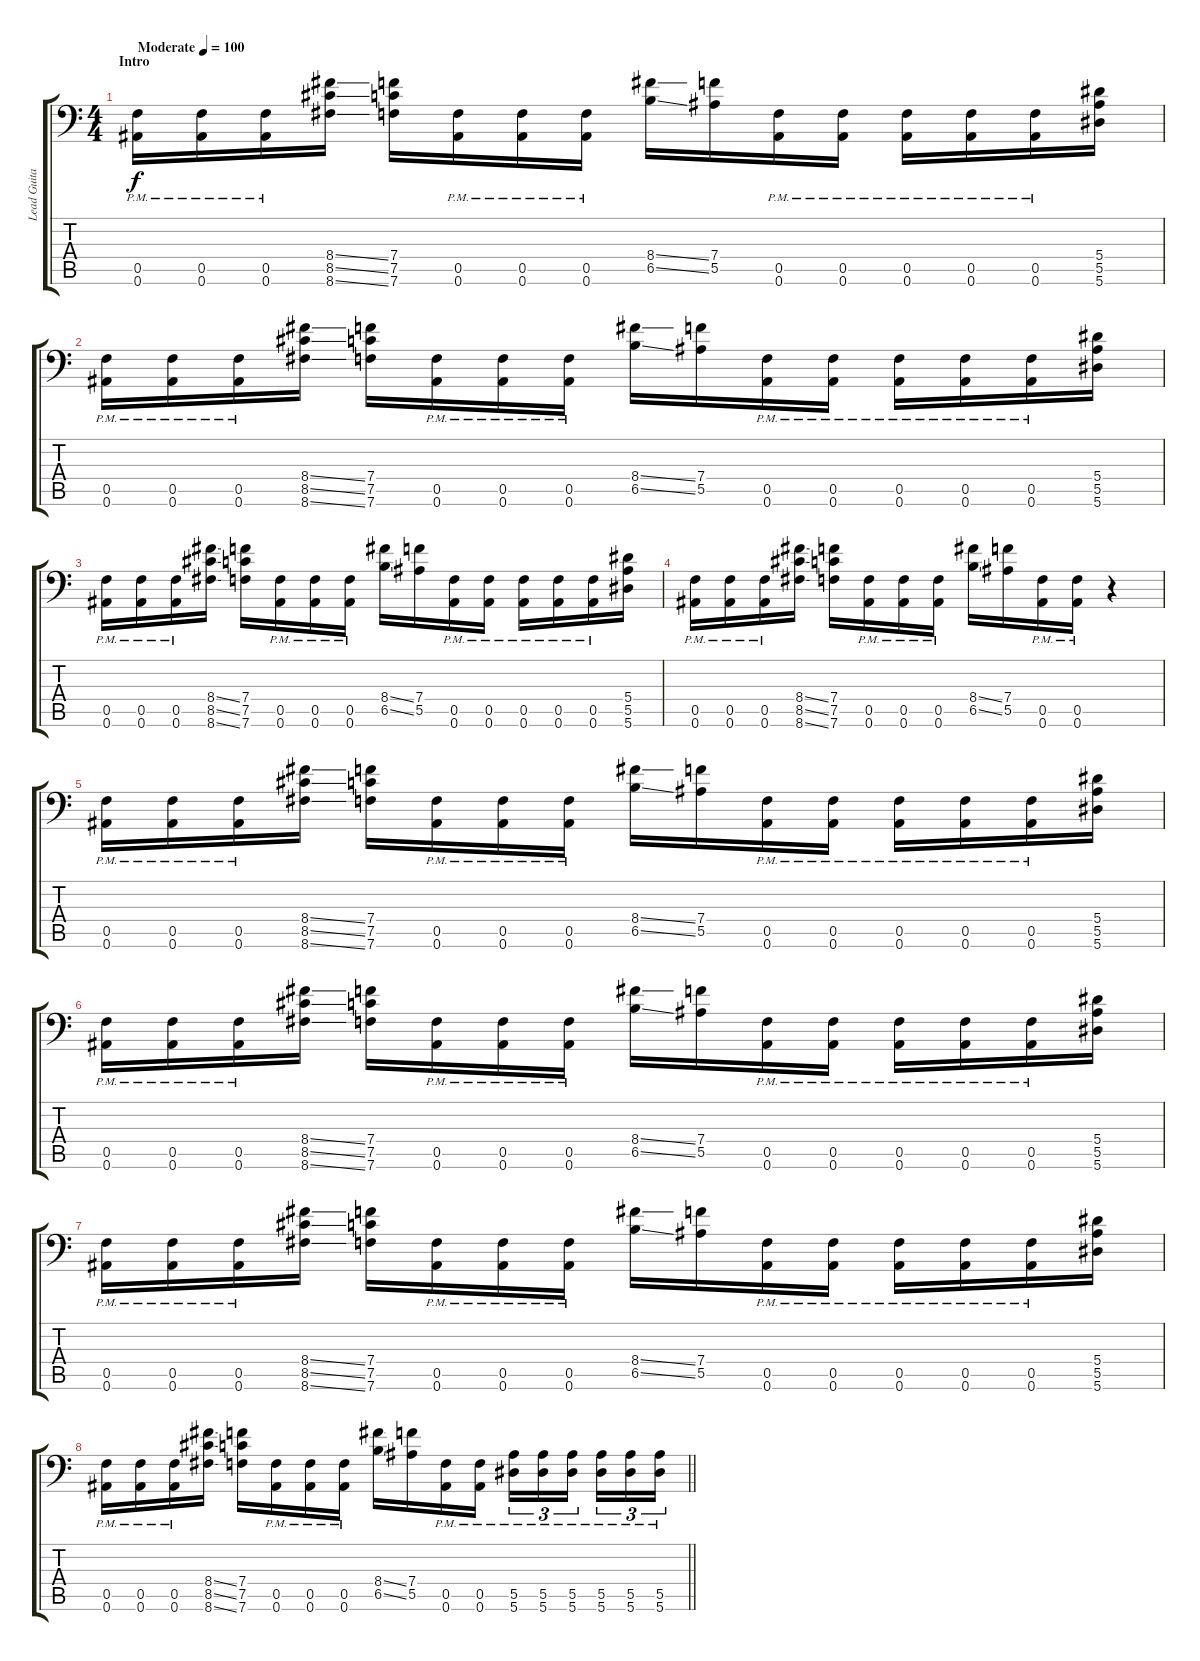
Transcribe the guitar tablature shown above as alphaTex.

\track ("Lead Guitar" "Lead Guita") {instrument distortionguitar}
\staff {score tabs}
\tuning (C4 G3 Eb3 Bb2 F2 Bb1) {hide}
\ts (4 4)
\section ("" "Intro")
\tempo (100 "Moderate")
\clef f4
\ks c
(0.5{pm} 0.6{pm}).16{dy f instrument distortionguitar} (0.5{pm} 0.6{pm}).16 (0.5{pm} 0.6{pm}).16 (8.4{ss} 8.5{ss} 8.6{ss}).16 (7.4 7.5 7.6).16 (0.5{pm} 0.6{pm}).16 (0.5{pm} 0.6{pm}).16 (0.5{pm} 0.6{pm}).16 (8.4{ss} 6.5{ss}).16 (7.4 5.5).16 (0.5{pm} 0.6{pm}).16 (0.5{pm} 0.6{pm}).16 (0.5{pm} 0.6{pm}).16 (0.5{pm} 0.6{pm}).16 (0.5{pm} 0.6{pm}).16 (5.4 5.5 5.6).16 |
(0.5{pm} 0.6{pm}).16 (0.5{pm} 0.6{pm}).16 (0.5{pm} 0.6{pm}).16 (8.4{ss} 8.5{ss} 8.6{ss}).16 (7.4 7.5 7.6).16 (0.5{pm} 0.6{pm}).16 (0.5{pm} 0.6{pm}).16 (0.5{pm} 0.6{pm}).16 (8.4{ss} 6.5{ss}).16 (7.4 5.5).16 (0.5{pm} 0.6{pm}).16 (0.5{pm} 0.6{pm}).16 (0.5{pm} 0.6{pm}).16 (0.5{pm} 0.6{pm}).16 (0.5{pm} 0.6{pm}).16 (5.4 5.5 5.6).16 |
(0.5{pm} 0.6{pm}).16 (0.5{pm} 0.6{pm}).16 (0.5{pm} 0.6{pm}).16 (8.4{ss} 8.5{ss} 8.6{ss}).16 (7.4 7.5 7.6).16 (0.5{pm} 0.6{pm}).16 (0.5{pm} 0.6{pm}).16 (0.5{pm} 0.6{pm}).16 (8.4{ss} 6.5{ss}).16 (7.4 5.5).16 (0.5{pm} 0.6{pm}).16 (0.5{pm} 0.6{pm}).16 (0.5{pm} 0.6{pm}).16 (0.5{pm} 0.6{pm}).16 (0.5{pm} 0.6{pm}).16 (5.4 5.5 5.6).16 |
(0.5{pm} 0.6{pm}).16 (0.5{pm} 0.6{pm}).16 (0.5{pm} 0.6{pm}).16 (8.4{ss} 8.5{ss} 8.6{ss}).16 (7.4 7.5 7.6).16 (0.5{pm} 0.6{pm}).16 (0.5{pm} 0.6{pm}).16 (0.5{pm} 0.6{pm}).16 (8.4{ss} 6.5{ss}).16 (7.4 5.5).16 (0.5{pm} 0.6{pm}).16 (0.5{pm} 0.6{pm}).16 r.4 |
(0.5{pm} 0.6{pm}).16 (0.5{pm} 0.6{pm}).16 (0.5{pm} 0.6{pm}).16 (8.4{ss} 8.5{ss} 8.6{ss}).16 (7.4 7.5 7.6).16 (0.5{pm} 0.6{pm}).16 (0.5{pm} 0.6{pm}).16 (0.5{pm} 0.6{pm}).16 (8.4{ss} 6.5{ss}).16 (7.4 5.5).16 (0.5{pm} 0.6{pm}).16 (0.5{pm} 0.6{pm}).16 (0.5{pm} 0.6{pm}).16 (0.5{pm} 0.6{pm}).16 (0.5{pm} 0.6{pm}).16 (5.4 5.5 5.6).16 |
(0.5{pm} 0.6{pm}).16 (0.5{pm} 0.6{pm}).16 (0.5{pm} 0.6{pm}).16 (8.4{ss} 8.5{ss} 8.6{ss}).16 (7.4 7.5 7.6).16 (0.5{pm} 0.6{pm}).16 (0.5{pm} 0.6{pm}).16 (0.5{pm} 0.6{pm}).16 (8.4{ss} 6.5{ss}).16 (7.4 5.5).16 (0.5{pm} 0.6{pm}).16 (0.5{pm} 0.6{pm}).16 (0.5{pm} 0.6{pm}).16 (0.5{pm} 0.6{pm}).16 (0.5{pm} 0.6{pm}).16 (5.4 5.5 5.6).16 |
(0.5{pm} 0.6{pm}).16 (0.5{pm} 0.6{pm}).16 (0.5{pm} 0.6{pm}).16 (8.4{ss} 8.5{ss} 8.6{ss}).16 (7.4 7.5 7.6).16 (0.5{pm} 0.6{pm}).16 (0.5{pm} 0.6{pm}).16 (0.5{pm} 0.6{pm}).16 (8.4{ss} 6.5{ss}).16 (7.4 5.5).16 (0.5{pm} 0.6{pm}).16 (0.5{pm} 0.6{pm}).16 (0.5{pm} 0.6{pm}).16 (0.5{pm} 0.6{pm}).16 (0.5{pm} 0.6{pm}).16 (5.4 5.5 5.6).16 |
\barLineRight lightlight
(0.5{pm} 0.6{pm}).16 (0.5{pm} 0.6{pm}).16 (0.5{pm} 0.6{pm}).16 (8.4{ss} 8.5{ss} 8.6{ss}).16 (7.4 7.5 7.6).16 (0.5{pm} 0.6{pm}).16 (0.5{pm} 0.6{pm}).16 (0.5{pm} 0.6{pm}).16 (8.4{ss} 6.5{ss}).16 (7.4 5.5).16 (0.5{pm} 0.6{pm}).16 (0.5{pm} 0.6{pm}).16 (5.5{pm} 5.6{pm}).16{tu (3 2)} (5.5{pm} 5.6{pm}).16{tu (3 2)} (5.5{pm} 5.6{pm}).16{tu (3 2) beam splitsecondary} (5.5{pm} 5.6{pm}).16{tu (3 2)} (5.5{pm} 5.6{pm}).16{tu (3 2)} (5.5{pm} 5.6{pm}).16{tu (3 2)}
